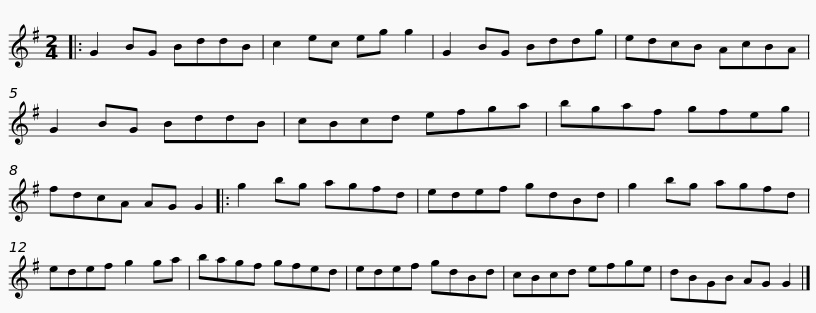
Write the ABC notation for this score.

X:1
L:1/8
M:2/4
I:linebreak $
K:G
V:1 treble
V:1
|: G2 BG BddB | c2 ec eg g2 | G2 BG Bddg | edcB AcBA | G2 BG BddB | %5
 cBcd efga |$ bgaf gfeg | fdcA AG G2 |: g2 bg agfd | edef gdBd | %10
 g2 bg agfd |$ edef g2 ga | bagf gfed | edef gdBd | cBcd efge | %15
 dBGB AG G2 |] %16
